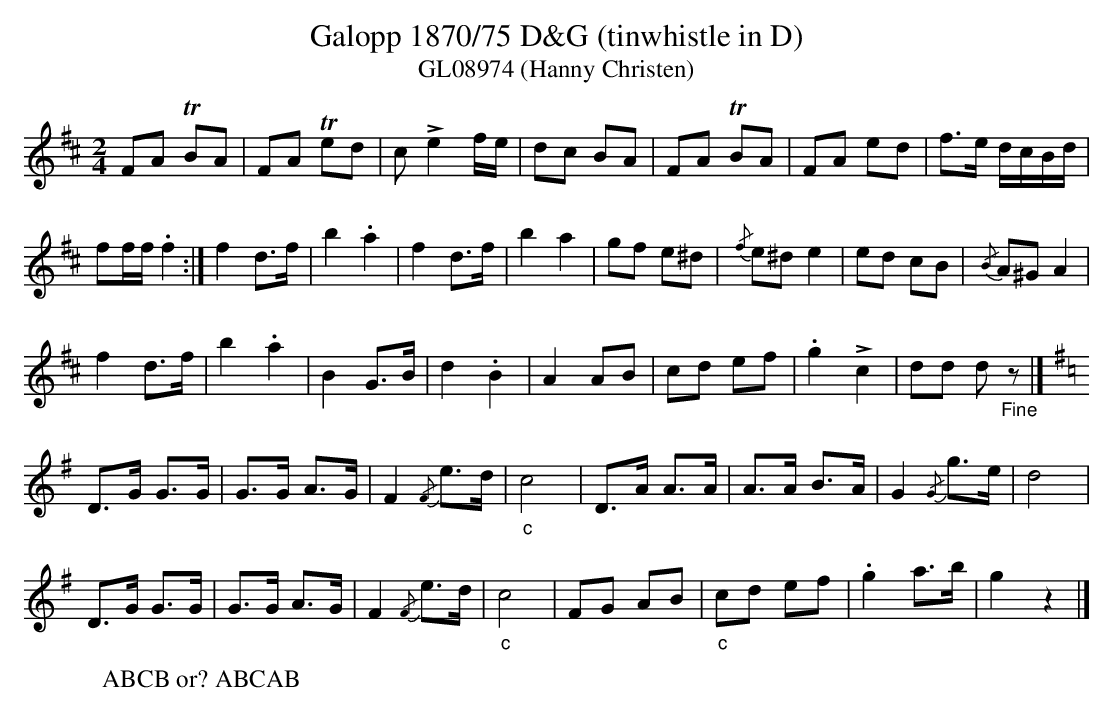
X:1
T:Galopp 1870/75 D&G (tinwhistle in D)
T:GL08974 (Hanny Christen)
M:2/4
L:1/8
K:D transpose=12
FA TBA | FA Ted | c!>!e2f/2e/2 | dc BA | FA TBA | FA ed | f>e d/2c/2B/2d/2 |
ff/2f/2 .f2 :| f2d>f | b2.a2 | f2d>f | b2a2 | gf e^d | {/f}e^de2 | ed cB | {/B}A^G A2 |
f2d>f | b2 .a2 | B2 G>B | d2.B2 | A2AB | cd ef | .g2!>!c2 | dd d"_Fine"z |] [K:G]
D>G G>G | G>G A>G | F2 {/F}e>d | "_c"c4 | D>A A>A | A>A B>A | G2 {/G}g>e | d4 |
D>G G>G | G>G A>G | F2 {/F}e>d | "_c"c4 | FG AB | "_c"cd ef | .g2 a>b | g2z2 |]
W:ABCB or? ABCAB
